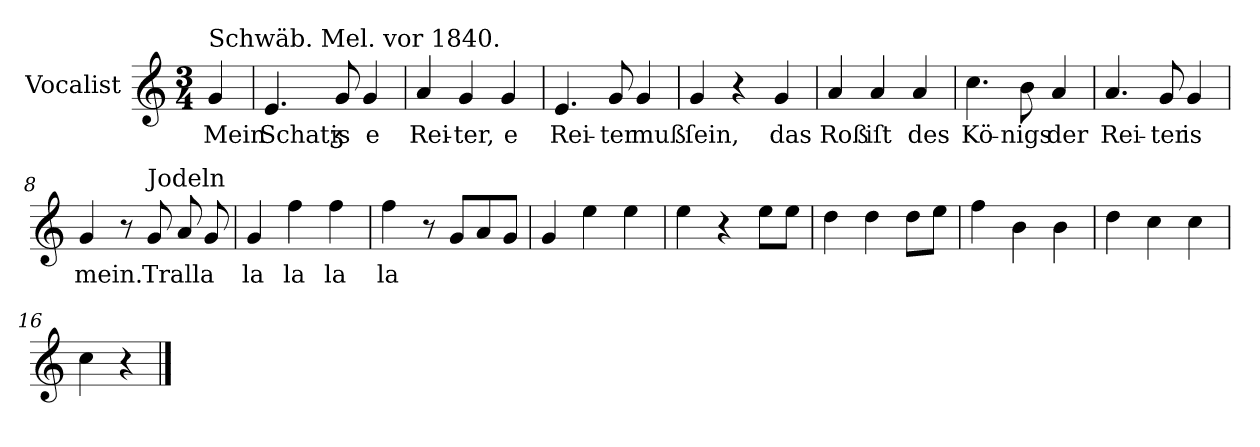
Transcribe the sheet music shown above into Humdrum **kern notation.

**kern	**text
*part1	*part1
*staff1	*staff1
*I"Vocalist	*
*k[]	*
*C:	*
*M3/4	*
=	=
!LO:TX:a:t=Schwäb. Mel. vor 1840.	!
4g	Mein
=1	=1
4.e	Schatʒ
8g	is
4g	e
=2	=2
4a	Rei-
4g	-ter,
4g	e
=3	=3
4.e	Rei-
8g	-ter
4g	muß
=4	=4
4g	ſein,
4r	.
4g	das
=5	=5
4a	Roß
4a	iſt
4a	des
=6	=6
4.cc	Kö-
8b	-nigs
4a	der
=7	=7
4.a	Rei-
8g	-ter
4g	is
=8	=8
4g	mein.
8r	.
!LO:TX:a:t=Jodeln	!
8g	Tralla
8a	.
8g	.
=9	=9
4g	la
4ff	la
4ff	la
=10	=10
4ff	la
8r	.
8gL	.
8a	.
8gJ	.
=11	=11
4g	.
4ee	.
4ee	.
=12	=12
4ee	.
4r	.
8eeL	.
8eeJ	.
=13	=13
4dd	.
4dd	.
8ddL	.
8eeJ	.
=14	=14
4ff	.
4b	.
4b	.
=15	=15
4dd	.
4cc	.
4cc	.
=16	=16
4cc	.
4r	.
==	==
*-	*-
